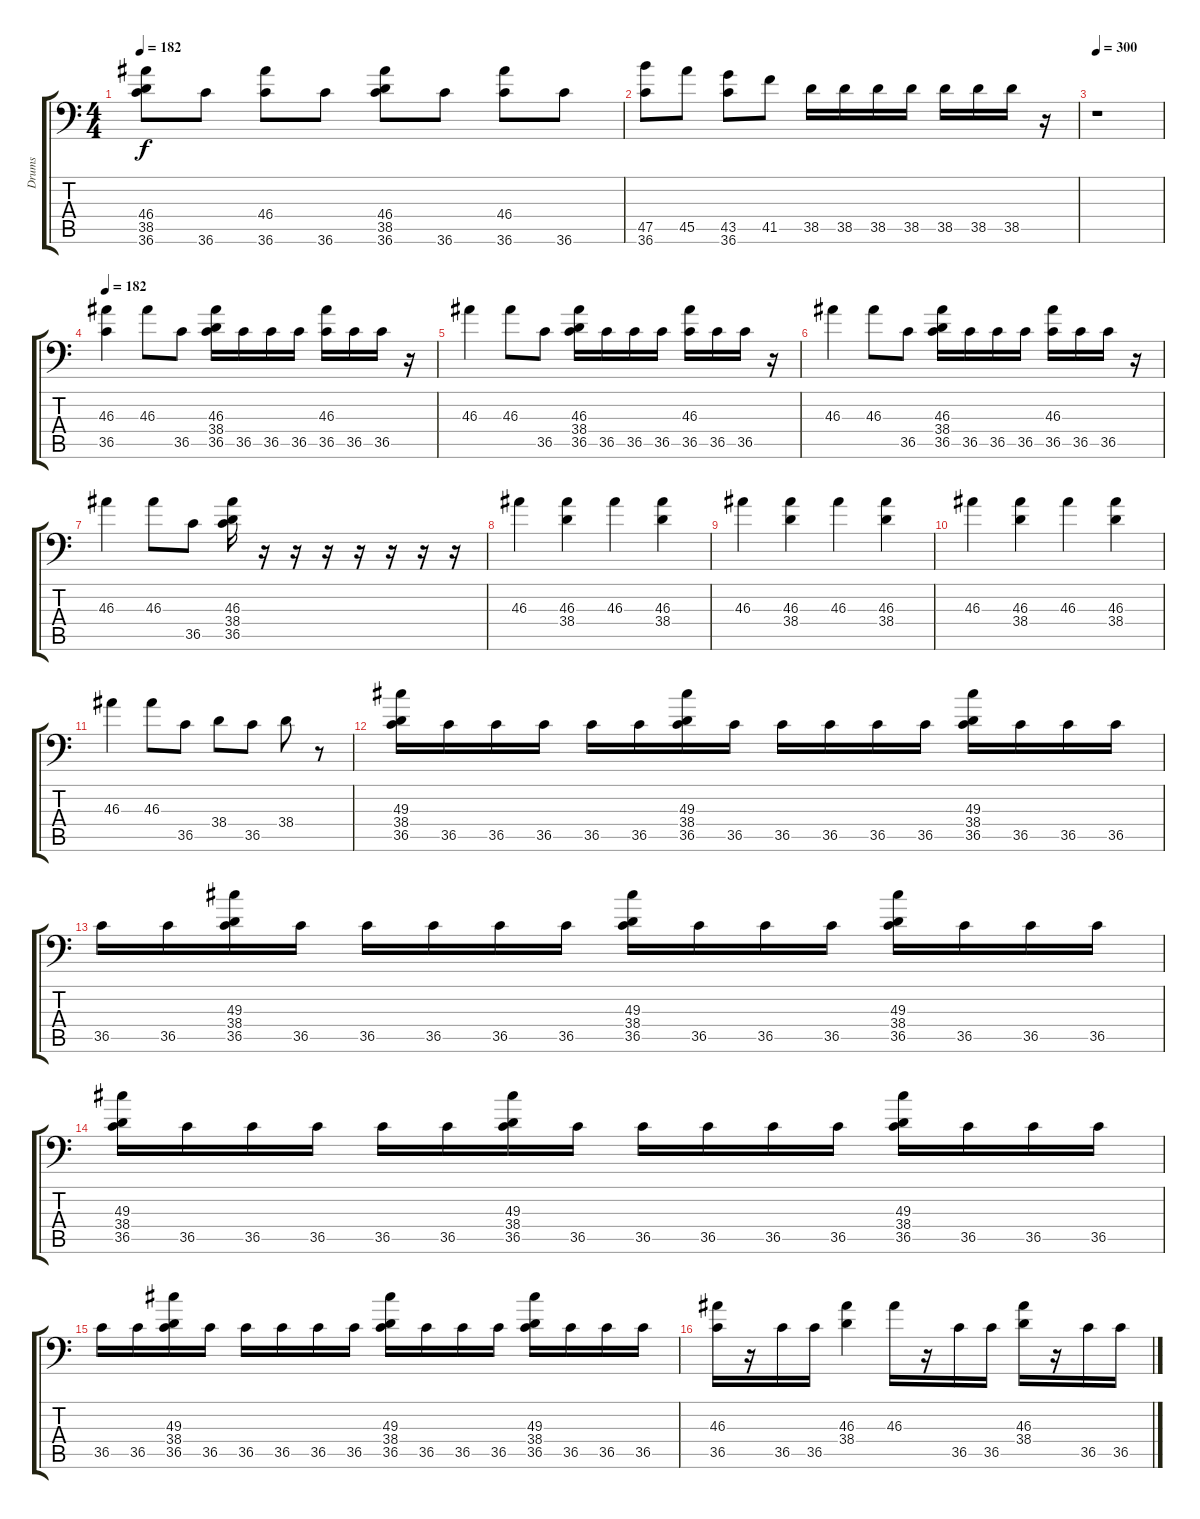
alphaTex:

\track ("Drums" "Drums") {instrument acousticgrandpiano}
\staff {score tabs}
\tuning (C-1 C-1 C-1 C-1 C-1 C-1) {hide}
\ts (4 4)
\tempo 182
\clef f4
\ks c
(46.4 38.5 36.6).8{dy f} 36.6.8 (46.4 36.6).8 36.6.8 (46.4 38.5 36.6).8 36.6.8 (46.4 36.6).8 36.6.8 |
(47.5 36.6).8 45.5.8 (43.5 36.6).8 41.5.8 38.5.16 38.5.16 38.5.16 38.5.16 38.5.16 38.5.16 38.5.16 r.16 |
\tempo 300
r.1 |
\tempo 182
(46.3 36.5).4 46.3.8 36.5.8 (46.3 38.4 36.5).16 36.5.16 36.5.16 36.5.16 (46.3 36.5).16 36.5.16 36.5.16 r.16 |
46.3.4 46.3.8 36.5.8 (46.3 38.4 36.5).16 36.5.16 36.5.16 36.5.16 (46.3 36.5).16 36.5.16 36.5.16 r.16 |
46.3.4 46.3.8 36.5.8 (46.3 38.4 36.5).16 36.5.16 36.5.16 36.5.16 (46.3 36.5).16 36.5.16 36.5.16 r.16 |
46.3.4 46.3.8 36.5.8 (46.3 38.4 36.5).16 r.16 r.16 r.16 r.16 r.16 r.16 r.16 |
46.3.4 (46.3 38.4).4 46.3.4 (46.3 38.4).4 |
46.3.4 (46.3 38.4).4 46.3.4 (46.3 38.4).4 |
46.3.4 (46.3 38.4).4 46.3.4 (46.3 38.4).4 |
46.3.4 46.3.8 36.5.8 38.4.8 36.5.8 38.4.8 r.8 |
(49.3 38.4 36.5).16 36.5.16 36.5.16 36.5.16 36.5.16 36.5.16 (49.3 38.4 36.5).16 36.5.16 36.5.16 36.5.16 36.5.16 36.5.16 (49.3 38.4 36.5).16 36.5.16 36.5.16 36.5.16 |
36.5.16 36.5.16 (49.3 38.4 36.5).16 36.5.16 36.5.16 36.5.16 36.5.16 36.5.16 (49.3 38.4 36.5).16 36.5.16 36.5.16 36.5.16 (49.3 38.4 36.5).16 36.5.16 36.5.16 36.5.16 |
(49.3 38.4 36.5).16 36.5.16 36.5.16 36.5.16 36.5.16 36.5.16 (49.3 38.4 36.5).16 36.5.16 36.5.16 36.5.16 36.5.16 36.5.16 (49.3 38.4 36.5).16 36.5.16 36.5.16 36.5.16 |
36.5.16 36.5.16 (49.3 38.4 36.5).16 36.5.16 36.5.16 36.5.16 36.5.16 36.5.16 (49.3 38.4 36.5).16 36.5.16 36.5.16 36.5.16 (49.3 38.4 36.5).16 36.5.16 36.5.16 36.5.16 |
(46.3 36.5).16 r.16 36.5.16 36.5.16 (46.3 38.4).4 46.3.16 r.16 36.5.16 36.5.16 (46.3 38.4).16 r.16 36.5.16 36.5.16
